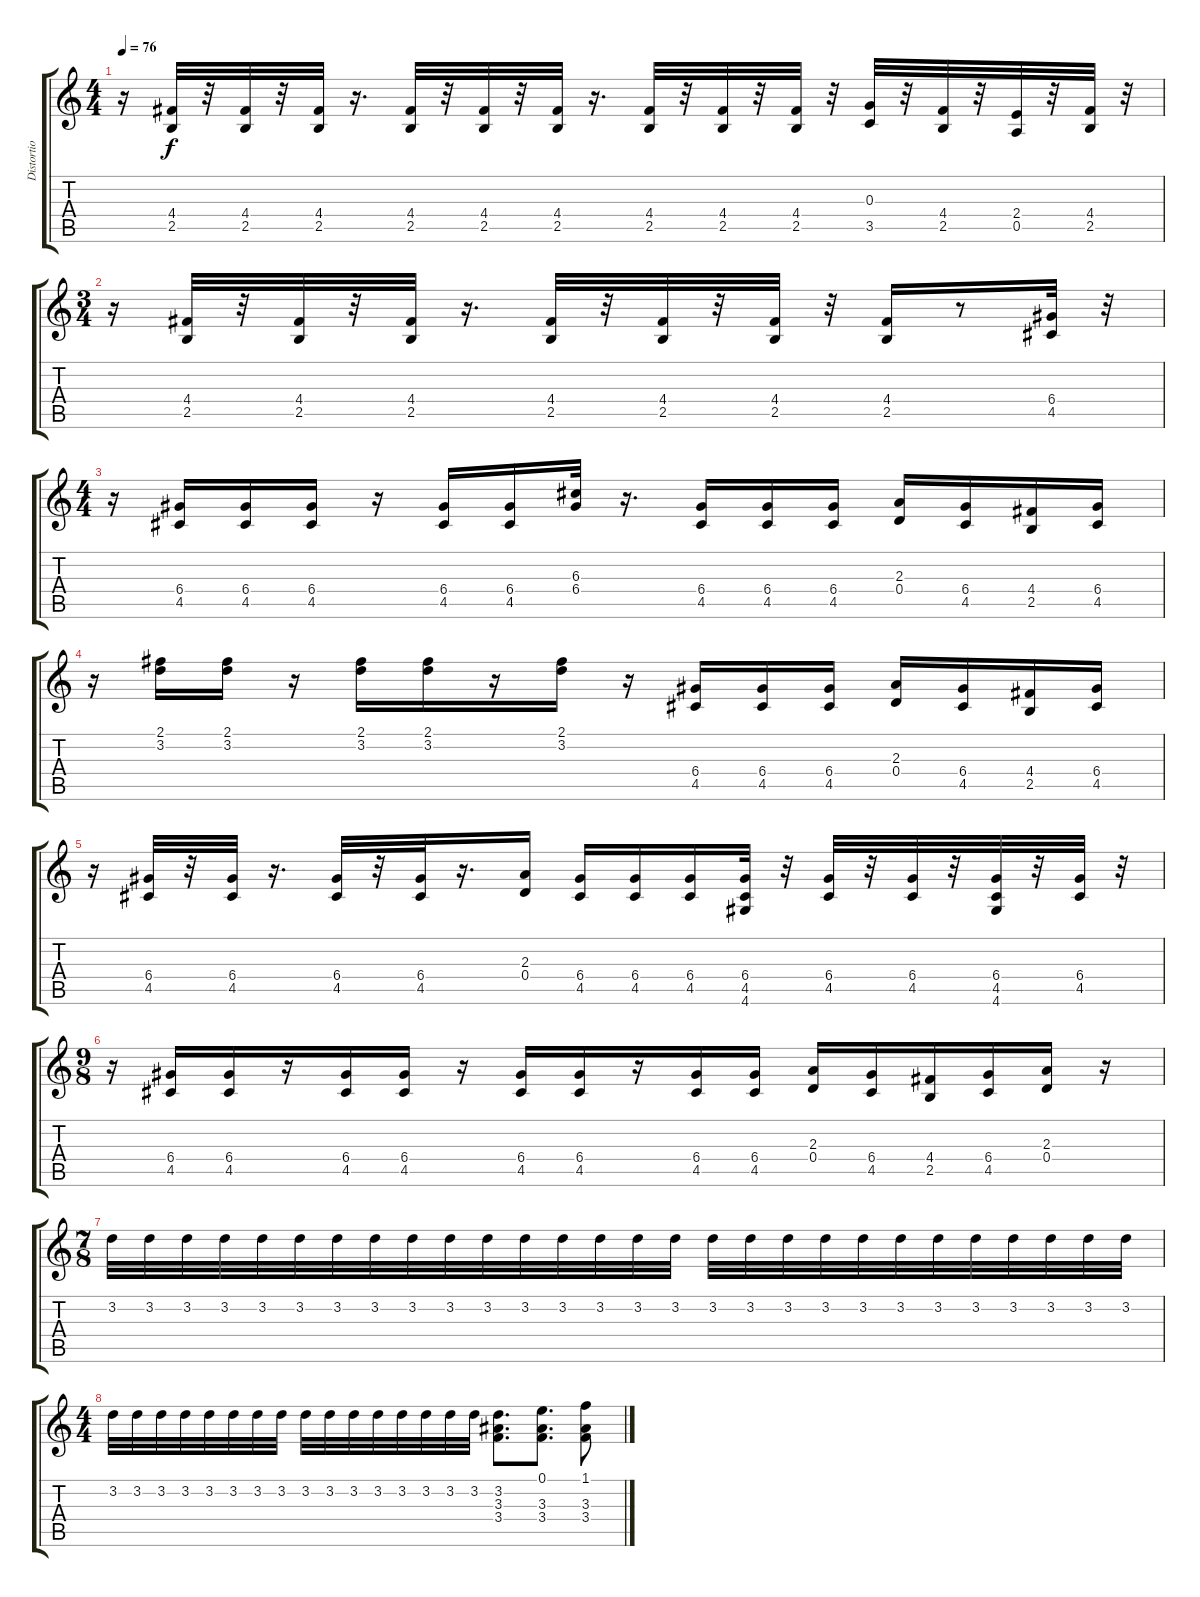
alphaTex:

\track ("Distortio" "Distortio") {instrument distortionguitar}
\staff {score tabs}
\tuning (E4 B3 G3 D3 A2 E2) {hide}
\ts (4 4)
\tempo 76
\clef g2
\ks c
r.16{dy f} (4.4 2.5).32 r.32 (4.4 2.5).32 r.32 (4.4 2.5).32 r.16{d} (4.4 2.5).32 r.32 (4.4 2.5).32 r.32 (4.4 2.5).32 r.16{d} (4.4 2.5).32 r.32 (4.4 2.5).32 r.32 (4.4 2.5).32 r.32 (0.3 3.5).32 r.32 (4.4 2.5).32 r.32 (2.4 0.5).32 r.32 (4.4 2.5).32 r.32 |
\ts (3 4)
r.16 (4.4 2.5).32 r.32 (4.4 2.5).32 r.32 (4.4 2.5).32 r.16{d} (4.4 2.5).32 r.32 (4.4 2.5).32 r.32 (4.4 2.5).32 r.32 (4.4 2.5).16 r.8 (6.4 4.5).32 r.32 |
\ts (4 4)
r.16 (6.4 4.5).16 (6.4 4.5).16 (6.4 4.5).16 r.16 (6.4 4.5).16 (6.4 4.5).16 (6.3 6.4).32 r.16{d} (6.4 4.5).16 (6.4 4.5).16 (6.4 4.5).16 (2.3 0.4).16 (6.4 4.5).16 (4.4 2.5).16 (6.4 4.5).16 |
r.16 (2.1 3.2).16 (2.1 3.2).16 r.16 (2.1 3.2).16 (2.1 3.2).16 r.16 (2.1 3.2).16 r.16 (6.4 4.5).16 (6.4 4.5).16 (6.4 4.5).16 (2.3 0.4).16 (6.4 4.5).16 (4.4 2.5).16 (6.4 4.5).16 |
r.16 (6.4 4.5).32 r.32 (6.4 4.5).32 r.16{d} (6.4 4.5).32 r.32 (6.4 4.5).32 r.16{d} (2.3 0.4).16 (6.4 4.5).16 (6.4 4.5).16 (6.4 4.5).16 (6.4 4.5 4.6).32 r.32 (6.4 4.5).32 r.32 (6.4 4.5).32 r.32 (6.4 4.5 4.6).32 r.32 (6.4 4.5).32 r.32 |
\ts (9 8)
r.16 (6.4 4.5).16 (6.4 4.5).16 r.16 (6.4 4.5).16 (6.4 4.5).16 r.16 (6.4 4.5).16 (6.4 4.5).16 r.16 (6.4 4.5).16 (6.4 4.5).16 (2.3 0.4).16 (6.4 4.5).16 (4.4 2.5).16 (6.4 4.5).16 (2.3 0.4).16 r.16 |
\ts (7 8)
3.2.32 3.2.32 3.2.32 3.2.32 3.2.32 3.2.32 3.2.32 3.2.32 3.2.32 3.2.32 3.2.32 3.2.32 3.2.32 3.2.32 3.2.32 3.2.32 3.2.32 3.2.32 3.2.32 3.2.32 3.2.32 3.2.32 3.2.32 3.2.32 3.2.32 3.2.32 3.2.32 3.2.32 |
\ts (4 4)
3.2.32 3.2.32 3.2.32 3.2.32 3.2.32 3.2.32 3.2.32 3.2.32 3.2.32 3.2.32 3.2.32 3.2.32 3.2.32 3.2.32 3.2.32 3.2.32 (3.2 3.3 3.4).8{d} (0.1 3.3 3.4).8{d} (1.1 3.3 3.4).8
